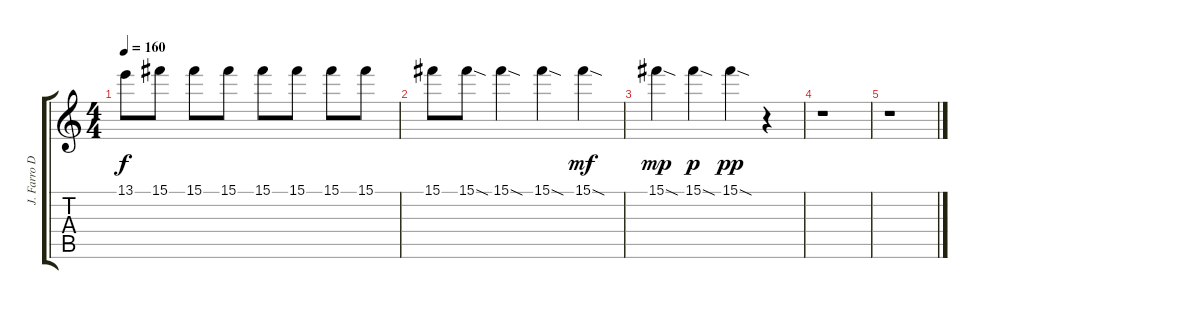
\track ("J. Farro Delay" "J. Farro D") {instrument distortionguitar}
\staff {score tabs}
\tuning (Eb4 Bb3 Gb3 Db3 Ab2 Db2) {hide}
\ts (4 4)
\tempo 160
\clef g2
\ks c
13.1.8{dy f} 15.1.8 15.1.8 15.1.8 15.1.8 15.1.8 15.1.8 15.1.8 |
15.1.8 15.1{sod}.8 15.1{sod}.4 15.1{sod}.4 15.1{sod}.4{dy mf} |
15.1{sod}.4{dy mp} 15.1{sod}.4{dy p} 15.1{sod}.4{dy pp} r.4 |
r.1 |
r.1
